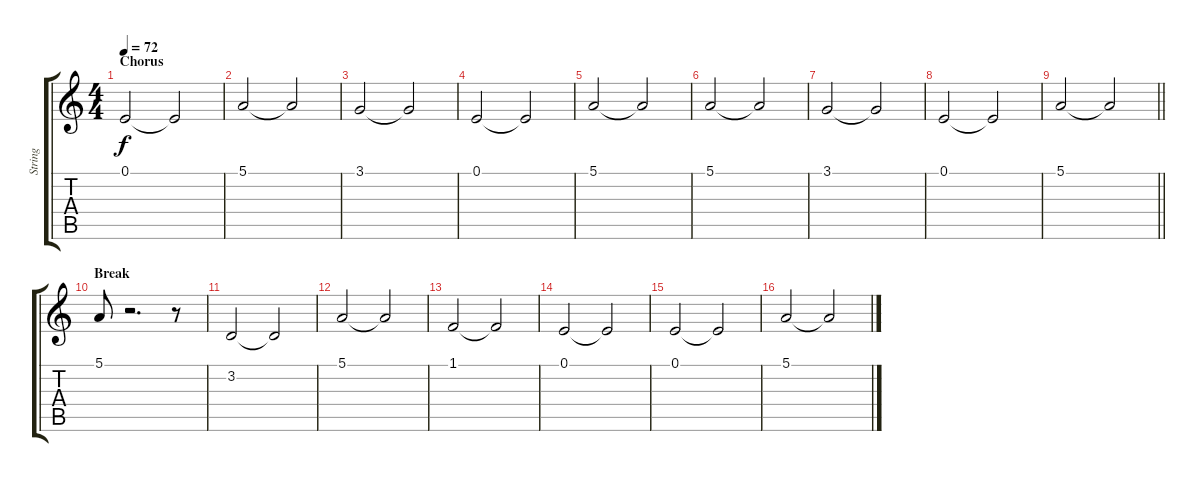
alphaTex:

\track ("String" "String") {instrument stringensemble1}
\staff {score tabs}
\tuning (E4 B3 G3 D3 A2 E2) {hide}
\ts (4 4)
\section ("" "Chorus")
\tempo 72
\clef g2
\ks c
0.1.2{dy f} 0.1{t}.2 |
5.1.2 5.1{t}.2 |
3.1.2 3.1{t}.2 |
0.1.2 0.1{t}.2 |
5.1.2 5.1{t}.2 |
5.1.2 5.1{t}.2 |
3.1.2 3.1{t}.2 |
0.1.2 0.1{t}.2 |
\barLineRight lightlight
5.1.2 5.1{t}.2 |
\section ("" "Break")
5.1.8 r.2{d} r.8 |
3.2.2 3.2{t}.2 |
5.1.2 5.1{t}.2 |
1.1.2 1.1{t}.2 |
0.1.2 0.1{t}.2 |
0.1.2 0.1{t}.2 |
5.1.2 5.1{t}.2
